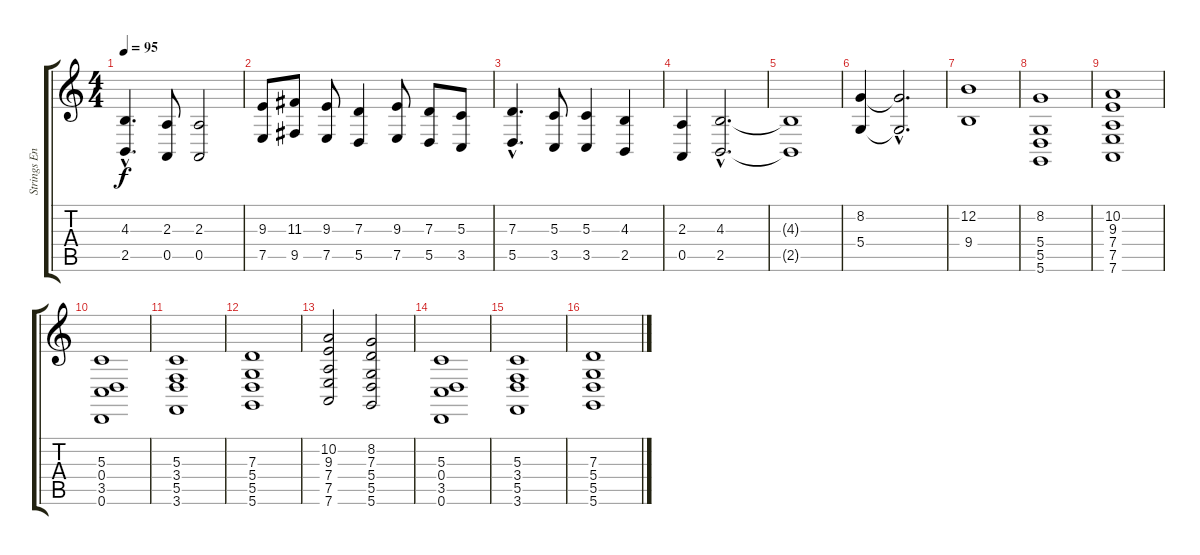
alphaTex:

\track ("Strings Ensemble 1" "Strings En") {instrument stringensemble1}
\staff {score tabs}
\tuning (E4 B3 G3 D3 A2 D2) {hide}
\ts (4 4)
\tempo 95
\clef g2
\ks c
(4.3{hac} 2.5{hac}).4{d dy f} (2.3 0.5).8 (2.3 0.5).2 |
(9.3 7.5).8 (11.3 9.5).8 (9.3 7.5).8 (7.3 5.5).4 (9.3 7.5).8 (7.3 5.5).8 (5.3 3.5).8 |
(7.3{hac} 5.5{hac}).4{d} (5.3 3.5).8 (5.3 3.5).4 (4.3 2.5).4 |
(2.3 0.5).4 (4.3{hac} 2.5{hac}).2{d} |
(4.3{t} 2.5{t}).1 |
(8.2 5.4).4{volume 7} (8.2{hac t} 5.4{hac t}).2{d volume 12} |
(12.2 9.4).1 |
(8.2 5.4 5.5 5.6).1 |
(10.2 9.3 7.4 7.5 7.6).1 |
(5.3 0.4 3.5 0.6).1 |
(5.3 3.4 5.5 3.6).1 |
(7.3 5.4 5.5 5.6).1 |
(10.2 9.3 7.4 7.5 7.6).2 (8.2 7.3 5.4 5.5 5.6).2 |
(5.3 0.4 3.5 0.6).1 |
(5.3 3.4 5.5 3.6).1 |
(7.3 5.4 5.5 5.6).1
